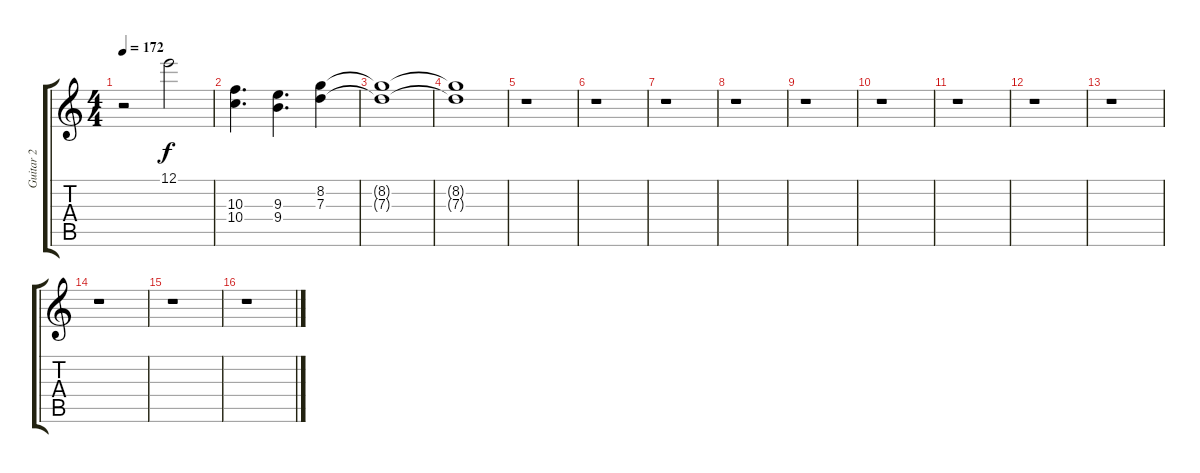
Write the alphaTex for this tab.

\track ("Guitar 2" "Guitar 2") {instrument overdrivenguitar}
\staff {score tabs}
\tuning (E4 B3 G3 D3 A2 E2) {hide}
\ts (4 4)
\tempo 172
\clef g2
\ks c
r.2{dy f} 12.1.2 |
(10.3 10.4).4{d} (9.3 9.4).4{d} (8.2 7.3).4 |
(8.2{t} 7.3{t}).1 |
(8.2{t} 7.3{t}).1 |
r.1 |
r.1 |
r.1 |
r.1 |
r.1 |
r.1 |
r.1 |
r.1 |
r.1 |
r.1 |
r.1 |
r.1
